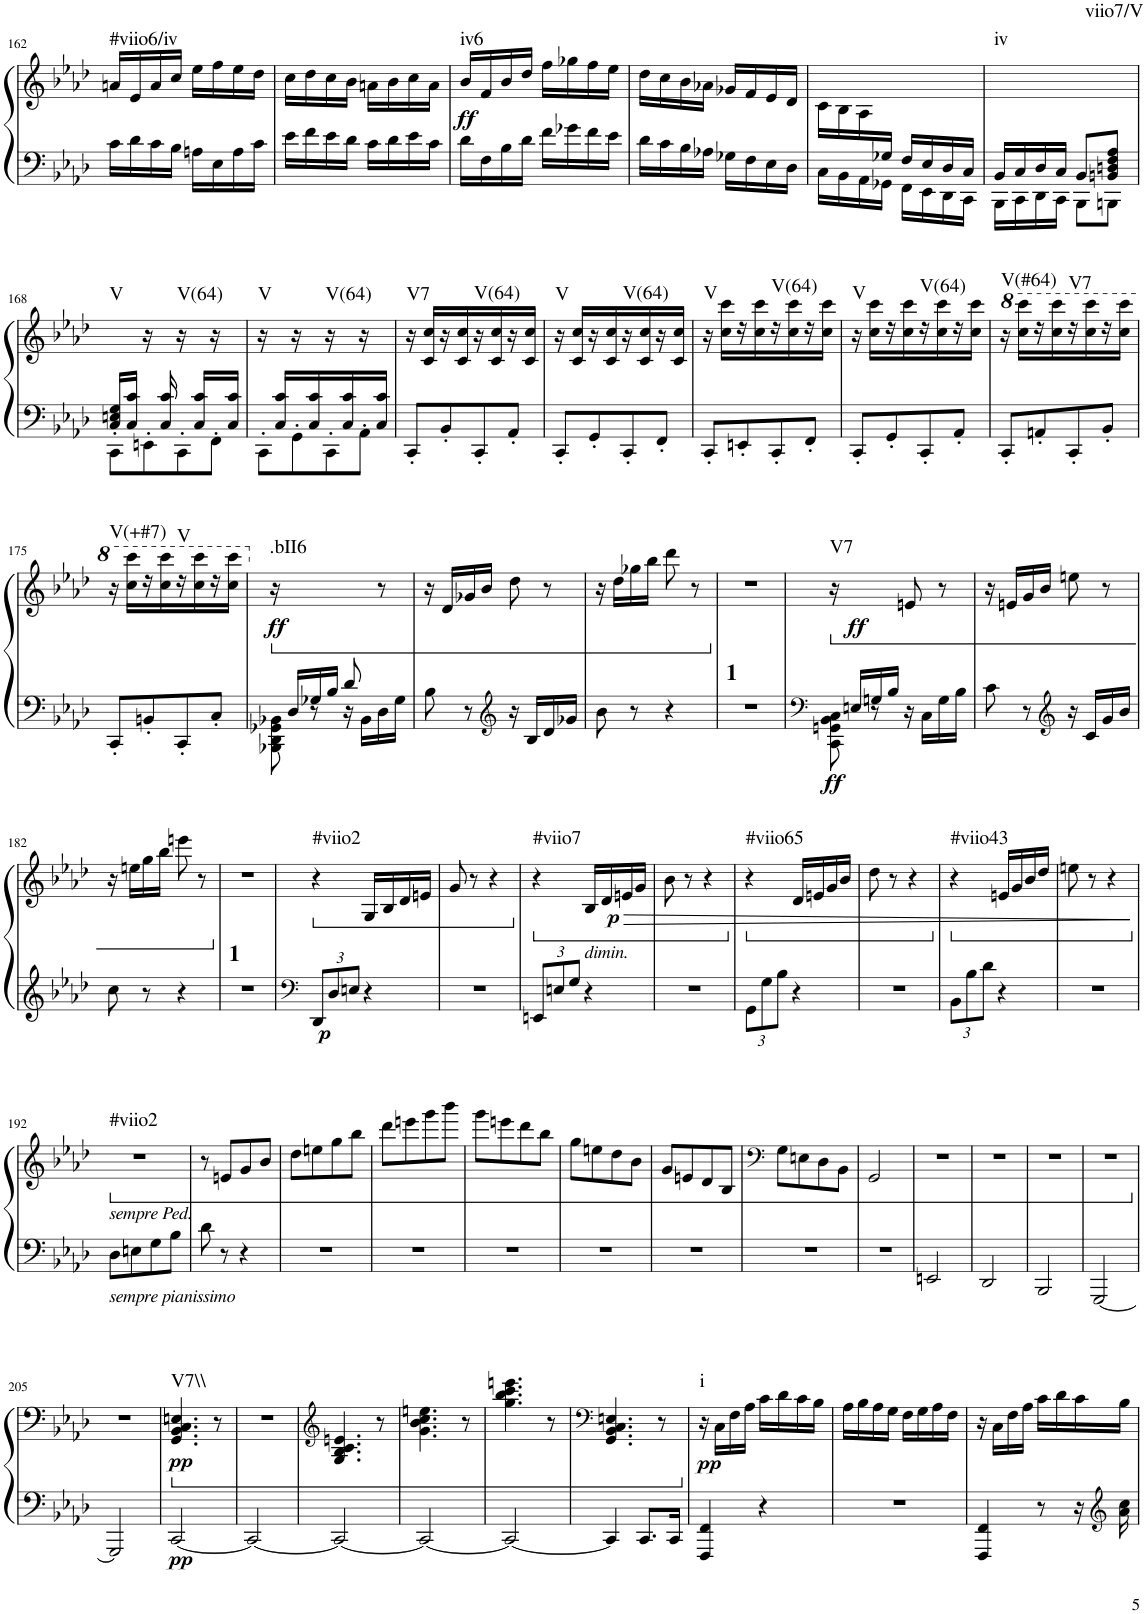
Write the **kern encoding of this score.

**kern	**kern	**dynam	**harte
*part1	*part1	*part1	*part1
*staff2	*staff1	*staff1/2	*
*I"Piano	*	*	*
*I'Pno.	*	*	*
!!LO:PB:g=z
*clefF4	*clefG2	*	*
*k[b-e-a-d-]	*k[b-e-a-d-]	*	*
*M2/4	*M2/4	*	*
=162	=162	=162	=162
!	!	!	!LO:H:kt=#viio6/iv
16c\LL	16an/LL	.	N
16d-\	16e-/	.	.
16c\	16a/	.	.
16B-\JJ	16cc/JJ	.	.
16An\LL	16ee-\LL	.	.
16E-\	16ff\	.	.
16A\	16ee-\	.	.
16c\JJ	16dd-\JJ	.	.
=163	=163	=163	=163
16e-\LL	16cc\LL	.	.
16f\	16dd-\	.	.
16e-\	16cc\	.	.
16d-\JJ	16b-\JJ	.	.
16c\LL	16an\LL	.	.
16d-\	16b-\	.	.
16e-\	16cc\	.	.
16c\JJ	16a\JJ	.	.
=164	=164	=164	=164
!	!	!LO:DY:b	!LO:H:kt=iv6
16d-\LL	16b-/LL	ff	N
16F\	16f/	.	.
16B-\	16b-/	.	.
16d-\JJ	16dd-/JJ	.	.
16f\LL	16ff\LL	.	.
16g-X\	16gg-X\	.	.
16f\	16ff\	.	.
16e-\JJ	16ee-\JJ	.	.
=165	=165	=165	=165
16d-\LL	16dd-\LL	.	.
16c\	16cc\	.	.
16B-\	16b-\	.	.
16A-X\JJ	16a-X\JJ	.	.
16G-X\LL	16g-X/LL	.	.
16F\	16f/	.	.
16E-\	16e-/	.	.
16D-\JJ	16d-/JJ	.	.
=166	=166	=166	=166
*^	*	*	*
8.ryy	16C\LL	16c\LL	.	.
.	16BB-\	16B-\	.	.
.	16AA-\	16A-\	.	.
16G-X/JJ	16GG-X\JJ	4ryy	.	.
16F/LL	16FF\LL	.	.	.
16E-/	16EE-\	.	.	.
16D-/	16DD-\	.	.	.
16C/JJ	16CC\JJ	16ryy	.	.
=167	=167	=167	=167	=167
!	!	!	!	!LO:H:kt=iv
16BB-/LL	16BBB-\LL	4.ryy	.	N
16C/	16CC\	.	.	.
16D-/	16DD-\	.	.	.
16C/JJ	16CC\JJ	.	.	.
8BB-/L	8BBB-\L	.	.	.
!	!	!	!	!LO:H:kt=viio7/V
8BBn/ 8Dn/ 8F/ 8A-/J	8BBBn\J	8ryy	.	N
!!LO:LB:g=z
=168	=168	=168	=168	=168
!	!	!	!	!LO:H:kt=V
16C/ 16En/ 16G/LL	8CC'\L	8ryy	.	N
16C/ 16c/JJ	.	.	.	.
16ryy	8EEn'\	16r	.	.
16C/ 16c/	.	16ryy	.	.
!	!	!	!	!LO:H:kt=V(64)
16ryy	8CC'\	16r	.	N
16C/ 16c/LL	.	16ryy	.	.
16ryy	8FF'\J	16r	.	.
16C/ 16c/JJ	.	16ryy	.	.
=169	=169	=169	=169	=169
!	!	!	!	!LO:H:kt=V
16ryy	8CC'\L	16r	.	N
16C/ 16c/LL	.	16ryy	.	.
16ryy	8GG'\	16r	.	.
16C/ 16c/	.	16ryy	.	.
!	!	!	!	!LO:H:kt=V(64)
16ryy	8CC'\	16r	.	N
16C/ 16c/	.	16ryy	.	.
16ryy	8AA-'\J	16r	.	.
16C/ 16c/JJ	.	16ryy	.	.
*v	*v	*	*	*
=170	=170	=170	=170
!	!	!	!LO:H:kt=V7
8CC'/L	16r	.	N
.	16c/ 16cc/LL	.	.
8BB-'/	16r	.	.
.	16c/ 16cc/	.	.
!	!	!	!LO:H:kt=V(64)
8CC'/	16r	.	N
.	16c/ 16cc/	.	.
8AA-'/J	16r	.	.
.	16c/ 16cc/JJ	.	.
=171	=171	=171	=171
!	!	!	!LO:H:kt=V
8CC'/L	16r	.	N
.	16c/ 16cc/LL	.	.
8GG'/	16r	.	.
.	16c/ 16cc/	.	.
!	!	!	!LO:H:kt=V(64)
8CC'/	16r	.	N
.	16c/ 16cc/	.	.
8FF'/J	16r	.	.
.	16c/ 16cc/JJ	.	.
=172	=172	=172	=172
!	!	!	!LO:H:kt=V
8CC'/L	16r	.	N
.	16cc\ 16ccc\LL	.	.
8EEn'/	16r	.	.
.	16cc\ 16ccc\	.	.
!	!	!	!LO:H:kt=V(64)
8CC'/	16r	.	N
.	16cc\ 16ccc\	.	.
8FF'/J	16r	.	.
.	16cc\ 16ccc\JJ	.	.
=173	=173	=173	=173
!	!	!	!LO:H:kt=V
8CC'/L	16r	.	N
.	16cc\ 16ccc\LL	.	.
8GG'/	16r	.	.
.	16cc\ 16ccc\	.	.
!	!	!	!LO:H:kt=V(64)
8CC'/	16r	.	N
.	16cc\ 16ccc\	.	.
8AA-'/J	16r	.	.
.	16cc\ 16ccc\JJ	.	.
=174	=174	=174	=174
*	*8va	*	*
!	!	!	!LO:H:kt=V(#64)
8CC'/L	16r	.	N
.	16ccc\ 16cccc\LL	.	.
8AAn'/	16r	.	.
.	16ccc\ 16cccc\	.	.
!	!	!	!LO:H:kt=V7
8CC'/	16r	.	N
.	16ccc\ 16cccc\	.	.
8BB-'/J	16r	.	.
.	16ccc\ 16cccc\JJ	.	.
!!LO:LB:g=z
=175	=175	=175	=175
!	!	!	!LO:H:kt=V(+#7)
8CC'/L	16r	.	N
.	16ccc\ 16cccc\LL	.	.
8BBn'/	16r	.	.
.	16ccc\ 16cccc\	.	.
!	!	!	!LO:H:kt=V
8CC'/	16r	.	N
.	16ccc\ 16cccc\	.	.
8C'/J	16r	.	.
.	16ccc\ 16cccc\JJ	.	.
=176	=176	=176	=176
*^	*	*	*
*	*	*X8va	*	*
*	*	*ped	*	*
!	!	!	!LO:DY:b	!LO:H:kt=.bII6
16ryy	8BBB-X\ 8DD-\ 8GG-X\ 8BB-X\	16r	ff	N
16D-/LL	.	16ryy	.	.
16G-X/	8r	.	.	.
16B-/JJ	.	.	.	.
8d-/	16r	.	.	.
.	16BB-\LL	.	.	.
8ryy	16D-\	8r	.	.
.	16G-\JJ	.	.	.
*v	*v	*	*	*
=177	=177	=177	=177
8B-\	16r	.	.
.	16d-/LL	.	.
8r	16g-X/	.	.
.	16b-/JJ	.	.
*clefG2	*	*	*
16r	8dd-\	.	.
16B-/LL	.	.	.
16d-/	8r	.	.
16g-X/JJ	.	.	.
=178	=178	=178	=178
8b-\	16r	.	.
.	16dd-\LL	.	.
8r	16gg-X\	.	.
.	16bb-\JJ	.	.
4r	8ddd-\	.	.
.	8r	.	.
=179	=179	=179	=179
*	*Xped	*	*
!LO:TX:a:B:t=1	!	!	!
2r	2r	.	.
=180	=180	=180	=180
*clefF4	*	*	*
*^	*	*	*
*	*	*ped	*	*
!	!	!	!LO:DY:b=2	!LO:H:kt=V7
16ryy	8CC\ 8GGn\ 8BB-\ 8C\	16r	ff	N
!	!	!	!LO:DY:b	!
16En/LL	.	8.ryy	ff	.
16Gn/	8r	.	.	.
16B-/JJ	.	.	.	.
4ryy	16r	8en/	.	.
.	16C\LL	.	.	.
.	16G\	8r	.	.
.	16B-\JJ	.	.	.
*v	*v	*	*	*
=181	=181	=181	=181
8c\	16r	.	.
.	16en/LL	.	.
8r	16g/	.	.
.	16b-/JJ	.	.
*clefG2	*	*	*
16r	8een\	.	.
16c/LL	.	.	.
16g/	8r	.	.
16b-/JJ	.	.	.
!!LO:LB:g=z
=182	=182	=182	=182
8cc\	16r	.	.
.	16een\LL	.	.
8r	16gg\	.	.
.	16bb-\JJ	.	.
4r	8eeen\	.	.
.	8r	.	.
=183	=183	=183	=183
*	*Xped	*	*
!LO:TX:a:B:t=1	!	!	!
2r	2r	.	.
=184	=184	=184	=184
*clefF4	*	*	*
*Xbrackettup	*	*	*
*	*ped	*	*
!	!	!LO:DY:b=2	!LO:H:kt=#viio2
12DD-/L	4r	p	N
12D-/	.	.	.
12En/J	.	.	.
4r	16G/LL	.	.
.	16B-/	.	.
.	16d-/	.	.
.	16en/JJ	.	.
=185	=185	=185	=185
2r	8g/	.	.
.	8r	.	.
.	4r	.	.
=186	=186	=186	=186
*	*Xped	*	*
*	*ped	*	*
!	!	!	!LO:H:kt=#viio7
12EEn/L	4r	.	N
12En/	.	.	.
12G/J	.	.	.
!LO:TX:a:i:t=dimin.	!	!	!
4r	16B-/LL	.	.
!	!	!LO:HP:b	!
!	!	!LO:DY:n=1:b	!
.	16d-/	> p	.
.	16en/	.	.
.	16g/JJ	.	.
=187	=187	=187	=187
2r	8b-\	.	.
.	8r	.	.
.	4r	.	.
=188	=188	=188	=188
*	*Xped	*	*
*	*ped	*	*
!	!	!	!LO:H:kt=#viio65
12GG\L	4r	.	N
12G\	.	.	.
12B-\J	.	.	.
4r	16d-/LL	.	.
.	16en/	.	.
.	16g/	.	.
.	16b-/JJ	.	.
=189	=189	=189	=189
2r	8dd-\	.	.
.	8r	.	.
.	4r	.	.
=190	=190	=190	=190
*	*Xped	*	*
*	*ped	*	*
!	!	!	!LO:H:kt=#viio43
12BB-\L	4r	.	N
12B-\	.	.	.
12d-\J	.	.	.
4r	16en/LL	.	.
.	16g/	.	.
.	16b-/	.	.
.	16dd-/JJ	.	.
=191	=191	=191	=191
2r	8een\	.	.
.	8r	.	.
.	4r	.	.
.	.	]	.
!!LO:LB:g=z
=192	=192	=192	=192
*	*Xped	*	*
*	*ped	*	*
!LO:TX:a:i:t=sempre Ped.	!	!	!
!LO:TX:b:i:t=sempre pianissimo	!	!	!LO:H:kt=#viio2
8D-\L	2r	.	N
8En\	.	.	.
8G\	.	.	.
8B-\J	.	.	.
=193	=193	=193	=193
8d-\	8r	.	.
8r	8en/L	.	.
4r	8g/	.	.
.	8b-/J	.	.
=194	=194	=194	=194
2r	8dd-\L	.	.
.	8een\	.	.
.	8gg\	.	.
.	8bb-\J	.	.
=195	=195	=195	=195
2r	8ddd-\L	.	.
.	8eeen\	.	.
.	8ggg\	.	.
.	8bbb-\J	.	.
=196	=196	=196	=196
2r	8ggg\L	.	.
.	8eeen\	.	.
.	8ddd-\	.	.
.	8bb-\J	.	.
=197	=197	=197	=197
2r	8gg\L	.	.
.	8een\	.	.
.	8dd-\	.	.
.	8b-\J	.	.
=198	=198	=198	=198
2r	8g/L	.	.
.	8en/	.	.
.	8d-/	.	.
.	8B-/J	.	.
=199	=199	=199	=199
*	*clefF4	*	*
2r	8G\L	.	.
.	8En\	.	.
.	8D-\	.	.
.	8BB-\J	.	.
=200	=200	=200	=200
2r	2GG/	.	.
=201	=201	=201	=201
2EEn/	2r	.	.
=202	=202	=202	=202
2DD-/	2r	.	.
=203	=203	=203	=203
2BBB-/	2r	.	.
=204	=204	=204	=204
[2GGG/	2r	.	.
!!LO:LB:g=z
=205	=205	=205	=205
*	*Xped	*	*
2GGG/]	2r	.	.
=206	=206	=206	=206
*	*ped	*	*
!	!	!LO:DY:b=2	!
!	!	!LO:DY:n=1:b	!LO:H:kt=V7\\
[2CC/	4.GG/ 4.BB-/ 4.C/ 4.En/	pp pp	N
.	8r	.	.
=207	=207	=207	=207
2CC/_	2r	.	.
=208	=208	=208	=208
*	*clefG2	*	*
2CC/_	4.G/ 4.B-/ 4.c/ 4.en/	.	.
.	8r	.	.
=209	=209	=209	=209
2CC/_	4.g\ 4.b-\ 4.cc\ 4.een\	.	.
.	8r	.	.
=210	=210	=210	=210
2CC/_	4.gg\ 4.bb-\ 4.ccc\ 4.eeen\	.	.
.	8r	.	.
=211	=211	=211	=211
*	*clefF4	*	*
4CC/]	4.GG/ 4.BB-/ 4.C/ 4.En/	.	.
8.CC/L	.	.	.
.	8r	.	.
16CC/Jk	.	.	.
=212	=212	=212	=212
*	*Xped	*	*
!	!	!LO:DY:b	!LO:H:kt=i
4FFF/ 4FF/	16r	pp	N
.	16C\LL	.	.
.	16F\	.	.
.	16A-\JJ	.	.
4r	16c\LL	.	.
.	16d-\	.	.
.	16c\	.	.
.	16B-\JJ	.	.
=213	=213	=213	=213
2r	16A-\LL	.	.
.	16B-\	.	.
.	16A-\	.	.
.	16G\JJ	.	.
.	16F\LL	.	.
.	16G\	.	.
.	16A-\	.	.
.	16F\JJ	.	.
=214	=214	=214	=214
4FFF/ 4FF/	16r	.	.
.	16C\LL	.	.
.	16F\	.	.
.	16A-\JJ	.	.
8r	16c\LL	.	.
.	16d-\	.	.
16r	16c\	.	.
*clefG2	*	*	*
16a-\ 16cc\	16B-\JJ	.	.
=	=	=	=
*-	*-	*-	*-
